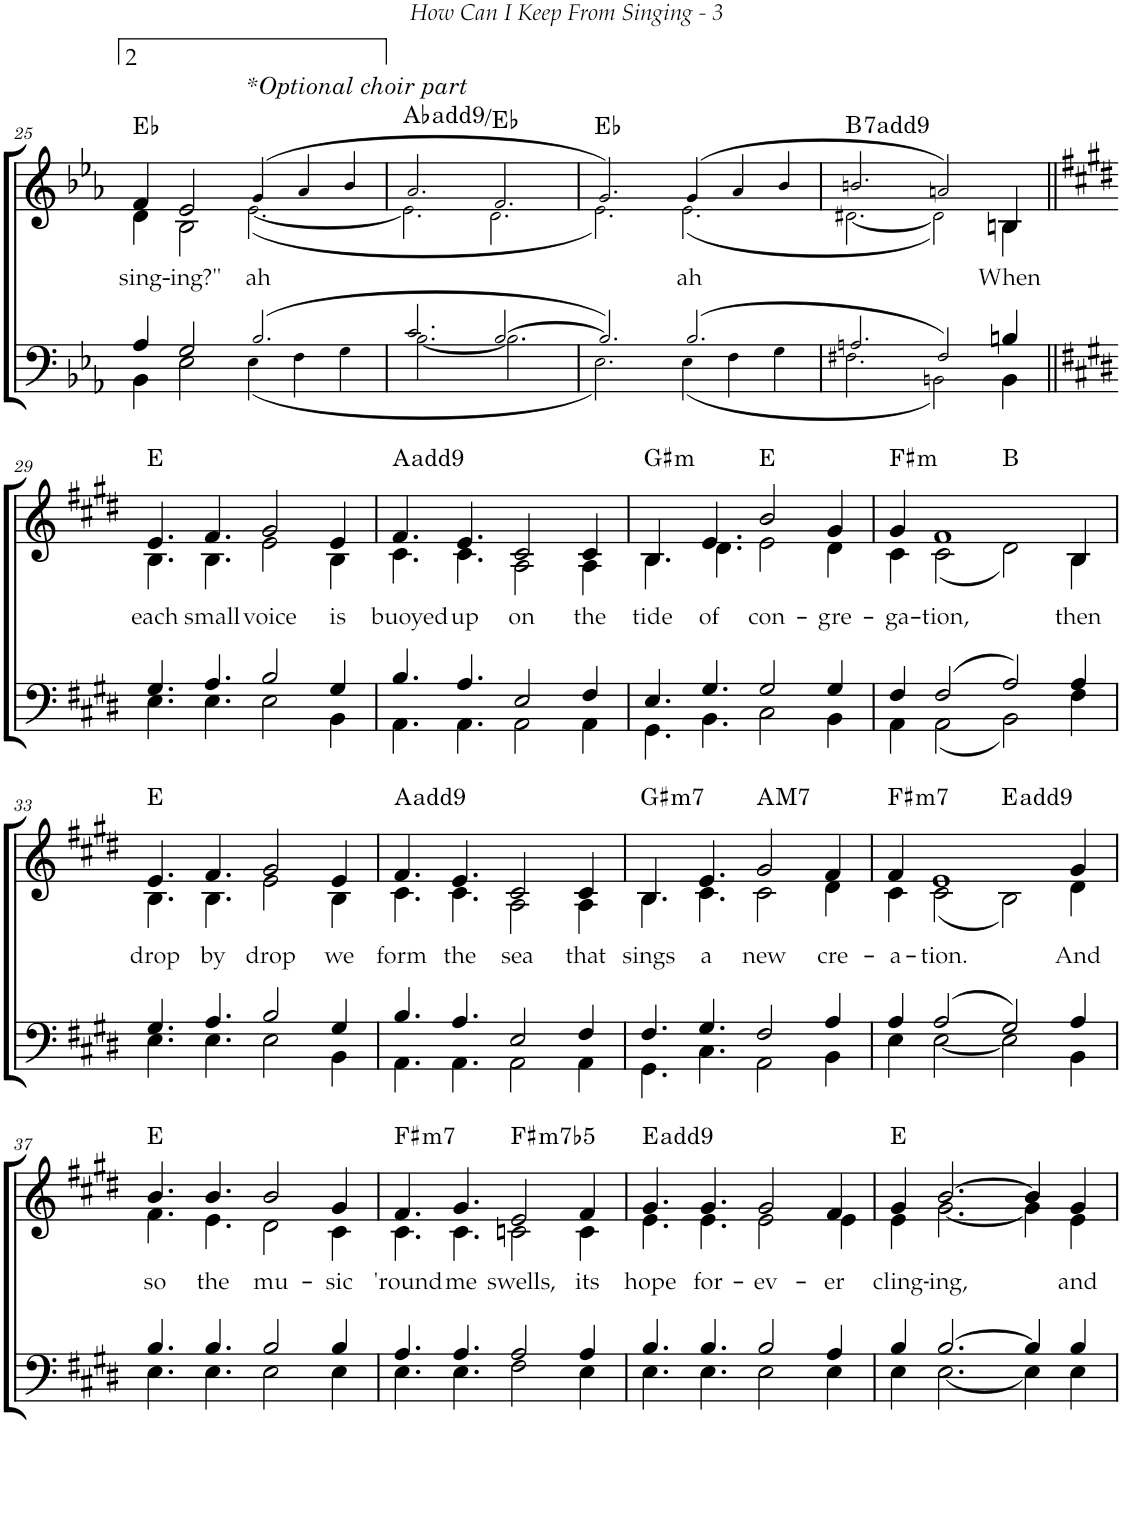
**kern	**kern	**text	**harte
*part2	*part1	*part1	*part1
*staff2	*staff1	*staff1	*
*I"TB	*I"SA	*	*
!!LO:PB:g=z
*clefF4	*clefG2	*	*
*k[b-e-a-]	*k[b-e-a-]	*	*
*M6/4	*M6/4	*	*
=25	=25	=25	=25
*^	*	*	*
!	!	!	!LO:LY:b	!
*	*	*^	*	*
4A-/	4BB-\	4f/	4d\	sing-	Eb:maj
!	!	!	!	!LO:LY:b	!
2G/	2E-\	2e-/	2B-\	-ing?"	.
!	!	!LO:TX:a:i:t=*Optional choir part	!	!	!
!	!	!	!	!LO:LY:b	!
(>2.B-!/	(<4E-!\	(>4g!/	(<[<2.e-!\	ah	.
.	4F!\	4a-!/	.	.	.
.	4G!\	4b-!/	.	.	.
=26	=26	=26	=26	=26	=26
2.c!/	[<2.B-!\	2.a-!/	2.e-!\]	.	Ab:maj(9)/5
[>2.B-!/	2.B-!\]	2.f!/	2.d!\	.	.
=27	=27	=27	=27	=27	=27
2.B-!/])	2.E-!\)	2.g!/)	2.e-!\)	.	Eb:maj
!	!	!	!	!LO:LY:b	!
(>2.B-!/	(<4E-!\	(>4g!/	(<2.e-!\	ah	.
.	4F!\	4a-!/	.	.	.
.	4G!\	4b-!/	.	.	.
=28	=28	=28	=28	=28	=28
!	!	!	!	!	!LO:H:kt=7
2.An!/	2.F#X!\	2.bn!/	[<2.d#X!\	.	B:7(9)
2F#!/)	2BBn!\)	2an!/)	2d#!\])	.	.
!	!	!	!	!LO:LY:b	!
4Bn/	4BB\	4Bn/	4B\	When	.
!!LO:LB:g=z	!!
=29||	=29||	=29||	=29||	=29||	=29||
*k[f#c#g#d#]	*	*k[f#c#g#d#]	*	*	*
*E:	*	*E:	*	*	*
!	!	!	!	!LO:LY:b	!
4.G#/	4.E\	4.e/	4.B\	each	E:maj
!	!	!	!	!LO:LY:b	!
4.A/	4.E\	4.f#/	4.B\	small	.
!	!	!	!	!LO:LY:b	!
2B/	2E\	2g#/	2e\	voice	.
!	!	!	!	!LO:LY:b	!
4G#/	4BB\	4e/	4B\	is	.
=30	=30	=30	=30	=30	=30
!	!	!	!	!LO:LY:b	!
4.B/	4.AA\	4.f#/	4.c#\	buoyed	A:maj(9)
!	!	!	!	!LO:LY:b	!
4.A/	4.AA\	4.e/	4.c#\	up	.
!	!	!	!	!LO:LY:b	!
2E/	2AA\	2c#/	2A\	on	.
!	!	!	!	!LO:LY:b	!
4F#/	4AA\	4c#/	4A\	the	.
=31	=31	=31	=31	=31	=31
!	!	!	!	!LO:LY:b	!LO:H:kt=m
4.E/	4.GG#\	4.B/	4.B\	tide	G#:min
!	!	!	!	!LO:LY:b	!
4.G#/	4.BB\	4.e/	4.d#\	of	.
!	!	!	!	!LO:LY:b	!
2G#/	2C#\	2b/	2e\	con-	E:maj
!	!	!	!	!LO:LY:b	!
4G#/	4BB\	4g#/	4d#\	-gre-	.
=32	=32	=32	=32	=32	=32
!	!	!	!	!LO:LY:b	!LO:H:kt=m
4F#/	4AA\	4g#/	4c#\	-ga-	F#:min
!	!	!	!	!LO:LY:b	!
(>2F#/	(<2AA\	1f#	(<2c#\	-tion,	.
2A/)	2BB\)	.	2d#\)	.	B:maj
!	!	!	!	!LO:LY:b	!
4A/	4F#\	4B/	4B\	then	.
!!LO:LB:g=z	!!
=33	=33	=33	=33	=33	=33
!	!	!	!	!LO:LY:b	!
4.G#/	4.E\	4.e/	4.B\	drop	E:maj
!	!	!	!	!LO:LY:b	!
4.A/	4.E\	4.f#/	4.B\	by	.
!	!	!	!	!LO:LY:b	!
2B/	2E\	2g#/	2e\	drop	.
!	!	!	!	!LO:LY:b	!
4G#/	4BB\	4e/	4B\	we	.
=34	=34	=34	=34	=34	=34
!	!	!	!	!LO:LY:b	!
4.B/	4.AA\	4.f#/	4.c#\	form	A:maj(9)
!	!	!	!	!LO:LY:b	!
4.A/	4.AA\	4.e/	4.c#\	the	.
!	!	!	!	!LO:LY:b	!
2E/	2AA\	2c#/	2A\	sea	.
!	!	!	!	!LO:LY:b	!
4F#/	4AA\	4c#/	4A\	that	.
=35	=35	=35	=35	=35	=35
!	!	!	!	!LO:LY:b	!LO:H:kt=m7
4.F#/	4.GG#\	4.B/	4.B\	sings	G#:min7
!	!	!	!	!LO:LY:b	!
4.G#/	4.C#\	4.e/	4.c#\	a	.
!	!	!	!	!LO:LY:b	!LO:H:kt=M7
2F#/	2AA\	2g#/	2c#\	new	A:maj7
!	!	!	!	!LO:LY:b	!
4A/	4BB\	4f#/	4d#\	cre-	.
=36	=36	=36	=36	=36	=36
!	!	!	!	!LO:LY:b	!LO:H:kt=m7
4A/	4E\	4f#/	4c#\	-a-	F#:min7
!	!	!	!	!LO:LY:b	!
(>2A/	[<2E\	1e	(<2c#\	-tion.	.
2G#/)	2E\]	.	2B\)	.	E:maj(9)
!	!	!	!	!LO:LY:b	!
4A/	4BB\	4g#/	4d#\	And	.
!!LO:LB:g=z	!!
=37	=37	=37	=37	=37	=37
!	!	!	!	!LO:LY:b	!
4.B/	4.E\	4.b/	4.f#\	so	E:maj
!	!	!	!	!LO:LY:b	!
4.B/	4.E\	4.b/	4.e\	the	.
!	!	!	!	!LO:LY:b	!
2B/	2E\	2b/	2d#\	mu-	.
!	!	!	!	!LO:LY:b	!
4B/	4E\	4g#/	4c#\	-sic	.
=38	=38	=38	=38	=38	=38
!	!	!	!	!LO:LY:b	!LO:H:kt=m7
4.A/	4.E\	4.f#/	4.c#\	'round	F#:min7
!	!	!	!	!LO:LY:b	!
4.A/	4.E\	4.g#/	4.c#\	me	.
!	!	!	!	!LO:LY:b	!LO:H:kt=m7b5
2A/	2F#\	2e/	2cn\	swells,	F#:hdim7
!	!	!	!	!LO:LY:b	!
4A/	4E\	4f#/	4c\	its	.
=39	=39	=39	=39	=39	=39
!	!	!	!	!LO:LY:b	!
4.B/	4.E\	4.g#/	4.e\	hope	E:maj(9)
!	!	!	!	!LO:LY:b	!
4.B/	4.E\	4.g#/	4.e\	for-	.
!	!	!	!	!LO:LY:b	!
2B/	2E\	2g#/	2e\	-ev-	.
!	!	!	!	!LO:LY:b	!
4A/	4E\	4f#/	4e\	-er	.
=40	=40	=40	=40	=40	=40
!	!	!	!	!LO:LY:b	!
4B/	4E\	4g#/	4e\	cling-	E:maj
!	!	!	!	!LO:LY:b	!
[>2.B/	[<2.E\	[>2.b/	[<2.g#\	-ing,	.
4B/]	4E\]	4b/]	4g#\]	.	.
!	!	!	!	!LO:LY:b	!
4B/	4E\	4g#/	4e\	and	.
*v	*v	*	*	*	*
*	*v	*v	*	*
=	=	=	=
*-	*-	*-	*-
